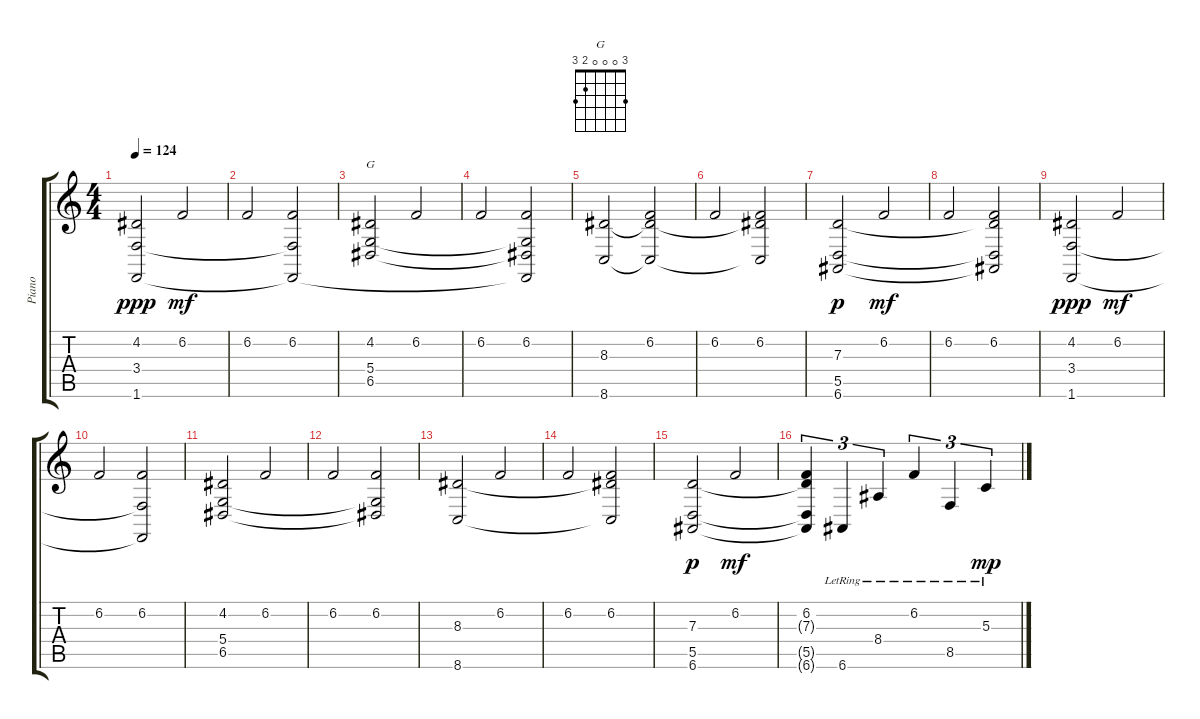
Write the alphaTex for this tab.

\track ("Piano" "Piano") {instrument brightacousticpiano}
\staff {score tabs}
\tuning (E4 B3 G3 D3 A2 E2) {hide}
\chord ("G" 3 0 0 0 2 3)
\ts (4 4)
\tempo 124
\clef g2
\ks c
(4.2 3.4 1.6).2{dy ppp} 6.2.2{dy mf} |
6.2.2 (6.2 3.4{t} 1.6{t}).2 |
(4.2 5.4 6.5).2{ch "G"} 6.2.2 |
6.2.2 (6.2 5.4{t} 6.5{t} 1.6{t}).2 |
(8.3 8.6).2 (6.2 8.3{t} 8.6{t}).2 |
6.2.2 (6.2 8.3{t} 8.6{t}).2 |
(7.3 5.5 6.6).2{dy p} 6.2.2{dy mf} |
6.2.2 (6.2 7.3{t} 5.5{t} 6.6{t}).2 |
(4.2 3.4 1.6).2{dy ppp} 6.2.2{dy mf} |
6.2.2 (6.2 3.4{t} 1.6{t}).2 |
(4.2 5.4 6.5).2 6.2.2 |
6.2.2 (6.2 5.4{t} 6.5{t}).2 |
(8.3 8.6).2 6.2.2 |
6.2.2 (6.2 8.3{t} 8.6{t}).2 |
(7.3 5.5 6.6).2{dy p} 6.2.2{dy mf} |
(6.2 7.3{t} 5.5{t} 6.6{t}).4{tu (3 2)} 6.6{lr}.4{tu (3 2)} 8.4{lr}.4{tu (3 2)} 6.2{lr}.4{tu (3 2)} 8.5{lr}.4{tu (3 2)} 5.3{lr}.4{tu (3 2) dy mp}
